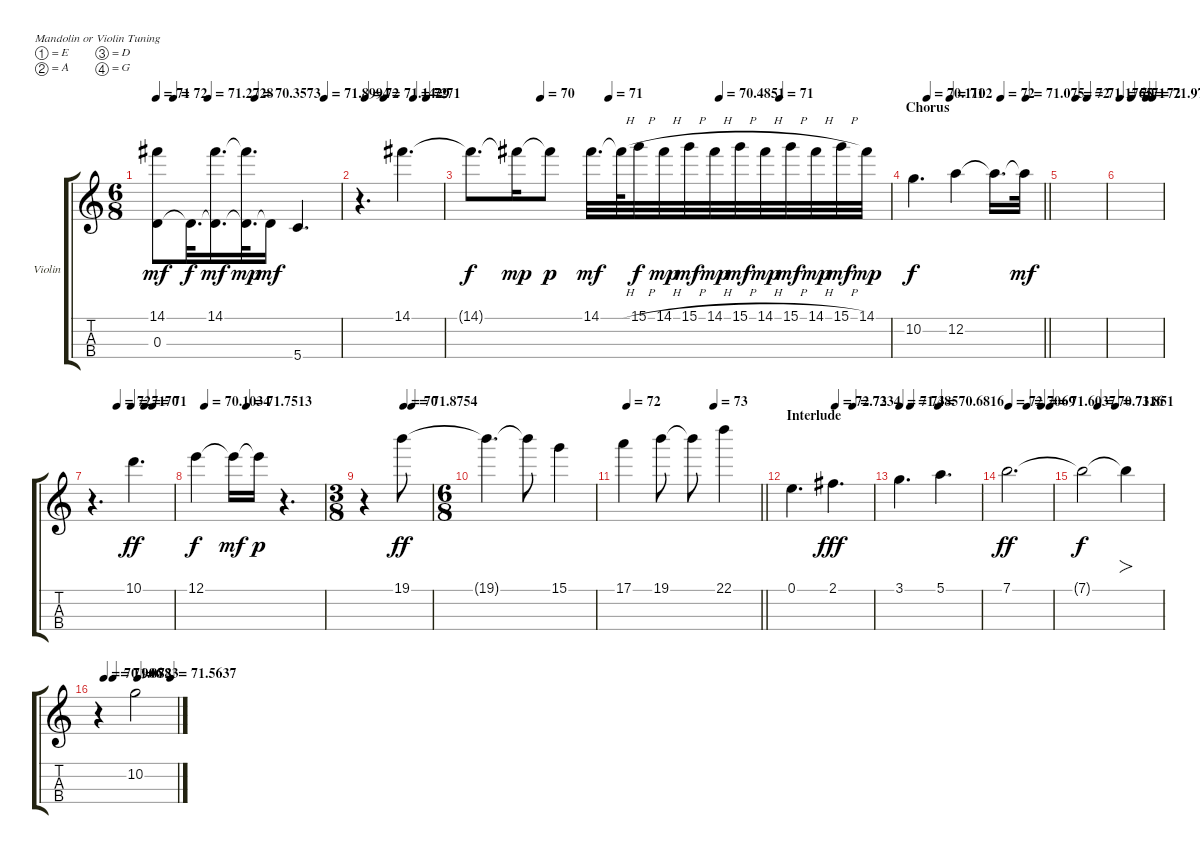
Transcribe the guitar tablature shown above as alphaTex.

\bracketExtendMode groupsimilarinstruments
\firstSystemTrackNameOrientation horizontal
\otherSystemsTrackNameOrientation horizontal
\track ("Violin 2" "Violin") {instrument violin}
\staff {score tabs}
\tuning (E5 A4 D4 G3)
\ts (6 8)
\tempo 71
\tempo (72 0.09375)
\tempo (71.2728 0.28125)
\tempo (70.3573 0.5375)
\tempo (71.8994 0.9125)
\clef g2
\scale
0.333333
\ks c
(0.3 14.1).8{dy mf} 0.3{t}.32{d dy f} (0.3{t} 14.1).16{d dy mf} (14.1{t} 0.3{t}).32{d dy mp} 0.3{t}.16{dy mf} 5.4.4{d} |
\tempo (72 0.075)
\tempo (71.1429 0.3)
\tempo (72 0.65)
\tempo (71 0.80625)
\scale
0.333333 r.4{d} 14.1.4{d} |
\tempo (70 0.16875)
\tempo (71 0.33125)
\tempo (70.4851 0.59375)
\tempo (71 0.7375)
\scale
0.333333 14.1{t}.8{d dy f} 14.1{t}.16{dy mp} 14.1{t}.8{dy p} 14.1.32{d dy mf} 14.1{h t}.64 15.1{h}.32{dy f} 14.1{h}.32{dy mp} 15.1{h}.32{dy mf} 14.1{h}.32{dy mp} 15.1{h}.32{dy mf} 14.1{h}.32{dy mp} 15.1{h}.32{dy mf} 14.1{h}.32{dy mp} 15.1{h}.32{dy mf} 14.1.32{dy mp} |
\section ("" "Chorus")
\tempo (70.1102 0.1125)
\tempo (71 0.2875)
\tempo (72 0.675)
\tempo (71.075 0.86875)
\scale
0.333333
\barLineRight lightlight
10.2.4{d dy f} 12.2.4 12.2{t}.16{d} 12.2{t}.32{dy mf} |
\tempo (72 0.31875)
\tempo (71.1765 0.58125)
\scale
0.333333 |
\tempo (70 0.025)
\tempo (71 0.2875)
\tempo (72 0.6375)
\tempo (71.9709 0.78125)
\scale
0.333333 |
\tempo (72 0.3125)
\tempo (71 0.4875)
\tempo (70 0.65)
\tempo (71 0.75)
\scale
0.333333 r.4{d} 10.1.4{d dy ff} |
\tempo (70.1034 0.075)
\tempo (71.7513 0.4)
\scale
0.333333 12.1.4{dy f} 12.1{t}.16{dy mf} 12.1{t}.16{dy p} r.4{d} |
\ts (3 8)
\beaming (8 3)
\tempo (70 0.59375)
\tempo (71.8754 0.7125)
\scale
0.39527 r.4 19.1.8{dy ff} |
\ts (6 8)
\beaming (8 3 3)
\scale
0.39527 19.1{t}.4{d} 19.1{t}.8 15.1.4 |
\tempo (72 0.03125)
\tempo (73 0.6625)
\scale
0.209459
\barLineRight lightlight
17.1.4 19.1.8 19.1{t}.8 22.1.4 |
\section ("" "Interlude")
\tempo (72.7234 0.54375)
\tempo (73 0.75625)
\scale
0.333333 0.1.4{d} 2.1.4{d dy fff} |
\tempo (71.485 0.01875)
\tempo (73 0.15)
\tempo (70.6816 0.4875)
\scale
0.333333 3.1.4{d} 5.1.4{d} |
\tempo (72 0.0625)
\tempo (70 0.45625)
\tempo (69 0.76875)
\tempo (71.6037 0.95625)
\scale
0.333333 7.1.2{d dy ff} |
\tempo (70.7316 0.20625)
\tempo (71.851 0.425)
\scale
0.333333 7.1{t}.2{dy f} 7.1{t}.4{fo} |
\tempo (70.906 0.08125)
\tempo (71.0883 0.19375)
\tempo (72 0.50625)
\tempo (71.5637 0.925)
\scale
0.333333 r.4 10.2.2
